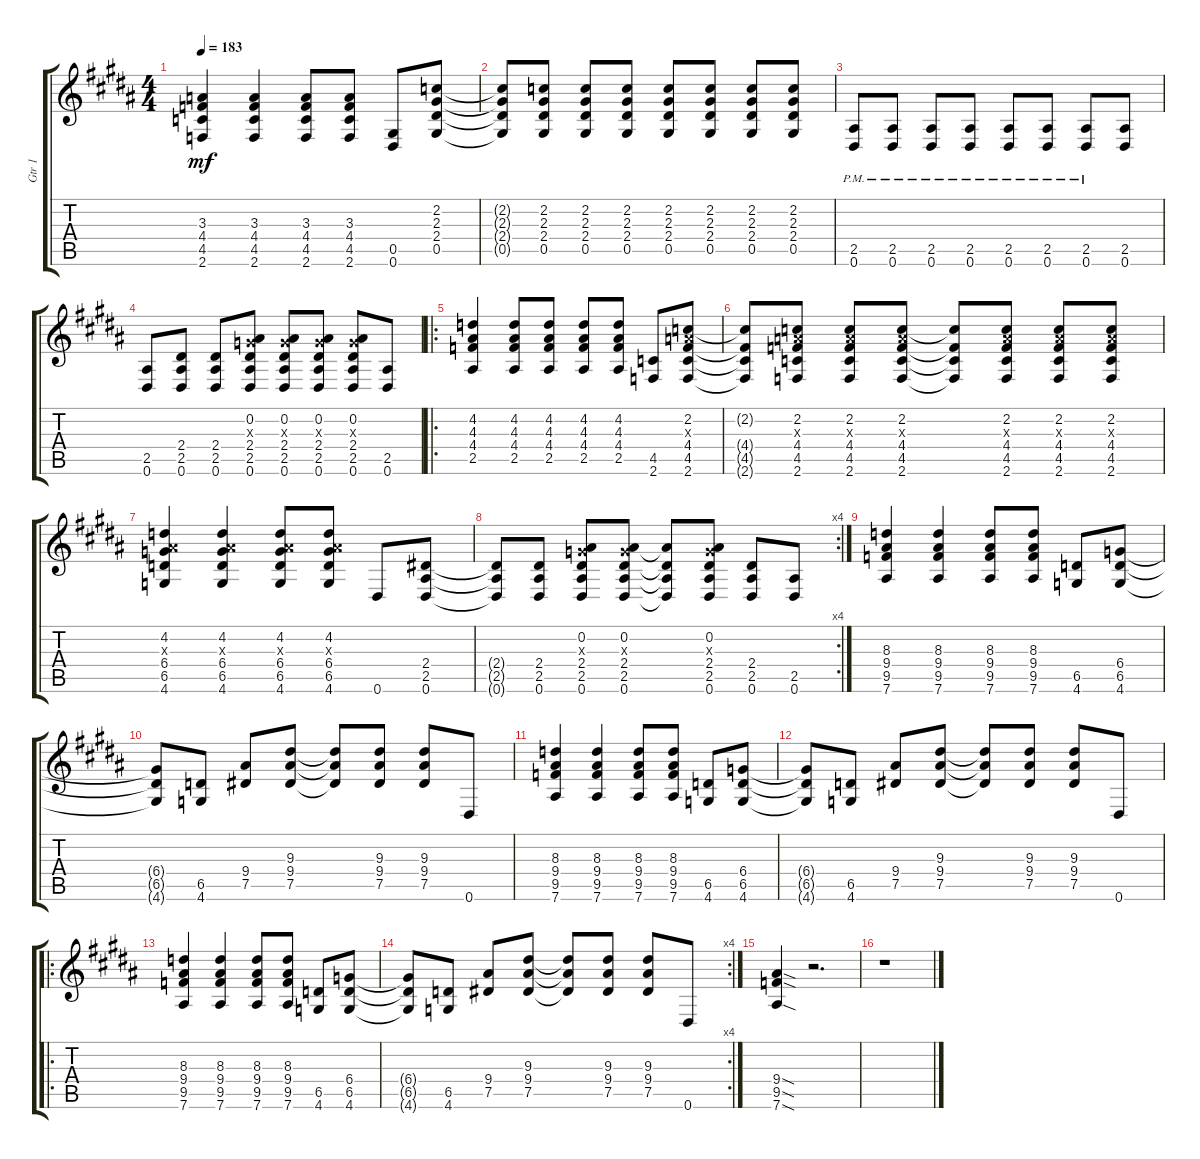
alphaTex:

\track ("Gtr 1" "Gtr 1") {instrument distortionguitar}
\staff {score tabs}
\tuning (Eb4 Bb3 Gb3 Db3 Ab2 Eb2) {hide}
\ts (4 4)
\tempo 183
\clef g2
\ks b
(3.3 4.4 4.5 2.6).4{dy mf} (3.3 4.4 4.5 2.6).4 (3.3 4.4 4.5 2.6).8 (3.3 4.4 4.5 2.6).8 (0.5 0.6).8 (2.2 2.3 2.4 0.5).8 |
\ks g#minor
(2.2{t} 2.3{t} 2.4{t} 0.5{t}).8 (2.2 2.3 2.4 0.5).8 (2.2 2.3 2.4 0.5).8 (2.2 2.3 2.4 0.5).8 (2.2 2.3 2.4 0.5).8 (2.2 2.3 2.4 0.5).8 (2.2 2.3 2.4 0.5).8 (2.2 2.3 2.4 0.5).8 |
(2.5{pm} 0.6{pm}).8 (2.5{pm} 0.6{pm}).8 (2.5{pm} 0.6{pm}).8 (2.5{pm} 0.6{pm}).8 (2.5{pm} 0.6{pm}).8 (2.5{pm} 0.6{pm}).8 (2.5{pm} 0.6{pm}).8 (2.5 0.6).8 |
(2.5 0.6).8 (2.4 2.5 0.6).8 (2.4 2.5 0.6).8 (0.2 1.3{x} 2.4 2.5 0.6).8 (0.2 1.3{x} 2.4 2.5 0.6).8 (0.2 1.3{x} 2.4 2.5 0.6).8 (0.2 1.3{x} 2.4 2.5 0.6).8 (2.5 0.6).8 |
\ro
\ks b
(4.2 4.3 4.4 2.5).4 (4.2 4.3 4.4 2.5).8 (4.2 4.3 4.4 2.5).8 (4.2 4.3 4.4 2.5).8 (4.2 4.3 4.4 2.5).8 (4.5 2.6).8 (2.2 3.3{x} 4.4 4.5 2.6).8 |
\ks g#minor
(2.2{t} 4.4{t} 4.5{t} 2.6{t}).8 (2.2 3.3{x} 4.4 4.5 2.6).8 (2.2 3.3{x} 4.4 4.5 2.6).8 (2.2 3.3{x} 4.4 4.5 2.6).8 (2.2{t} 4.4{t} 4.5{t} 2.6{t}).8 (2.2 3.3{x} 4.4 4.5 2.6).8 (2.2 3.3{x} 4.4 4.5 2.6).8 (2.2 3.3{x} 4.4 4.5 2.6).8 |
(4.2 4.3{x} 6.4 6.5 4.6).4 (4.2 4.3{x} 6.4 6.5 4.6).4 (4.2 4.3{x} 6.4 6.5 4.6).8 (4.2 4.3{x} 6.4 6.5 4.6).8 0.6.8 (2.4 2.5 0.6).8 |
\rc 4
(2.4{t} 2.5{t} 0.6{t}).8 (2.4 2.5 0.6).8 (0.2 1.3{x} 2.4 2.5 0.6).8 (0.2 1.3{x} 2.4 2.5 0.6).8 (0.2{t} 2.4{t} 2.5{t} 0.6{t}).8 (0.2 1.3{x} 2.4 2.5 0.6).8 (2.4 2.5 0.6).8 (2.5 0.6).8 |
\ks b
(8.3 9.4 9.5 7.6).4 (8.3 9.4 9.5 7.6).4 (8.3 9.4 9.5 7.6).8 (8.3 9.4 9.5 7.6).8 (6.5 4.6).8 (6.4 6.5 4.6).8 |
\ks g#minor
(6.4{t} 6.5{t} 4.6{t}).8 (6.5 4.6).8 (9.4 7.5).8 (9.3 9.4 7.5).8 (9.3{t} 9.4{t} 7.5{t}).8 (9.3 9.4 7.5).8 (9.3 9.4 7.5).8 0.6.8 |
(8.3 9.4 9.5 7.6).4 (8.3 9.4 9.5 7.6).4 (8.3 9.4 9.5 7.6).8 (8.3 9.4 9.5 7.6).8 (6.5 4.6).8 (6.4 6.5 4.6).8 |
(6.4{t} 6.5{t} 4.6{t}).8 (6.5 4.6).8 (9.4 7.5).8 (9.3 9.4 7.5).8 (9.3{t} 9.4{t} 7.5{t}).8 (9.3 9.4 7.5).8 (9.3 9.4 7.5).8 0.6.8 |
\ro
\ks b
(8.3 9.4 9.5 7.6).4 (8.3 9.4 9.5 7.6).4 (8.3 9.4 9.5 7.6).8 (8.3 9.4 9.5 7.6).8 (6.5 4.6).8 (6.4 6.5 4.6).8 |
\rc 4
\ks g#minor
(6.4{t} 6.5{t} 4.6{t}).8 (6.5 4.6).8 (9.4 7.5).8 (9.3 9.4 7.5).8 (9.3{t} 9.4{t} 7.5{t}).8 (9.3 9.4 7.5).8 (9.3 9.4 7.5).8 0.6.8 |
(9.4{sod} 9.5{sod} 7.6{sod}).4 r.2{d} |
r.1
